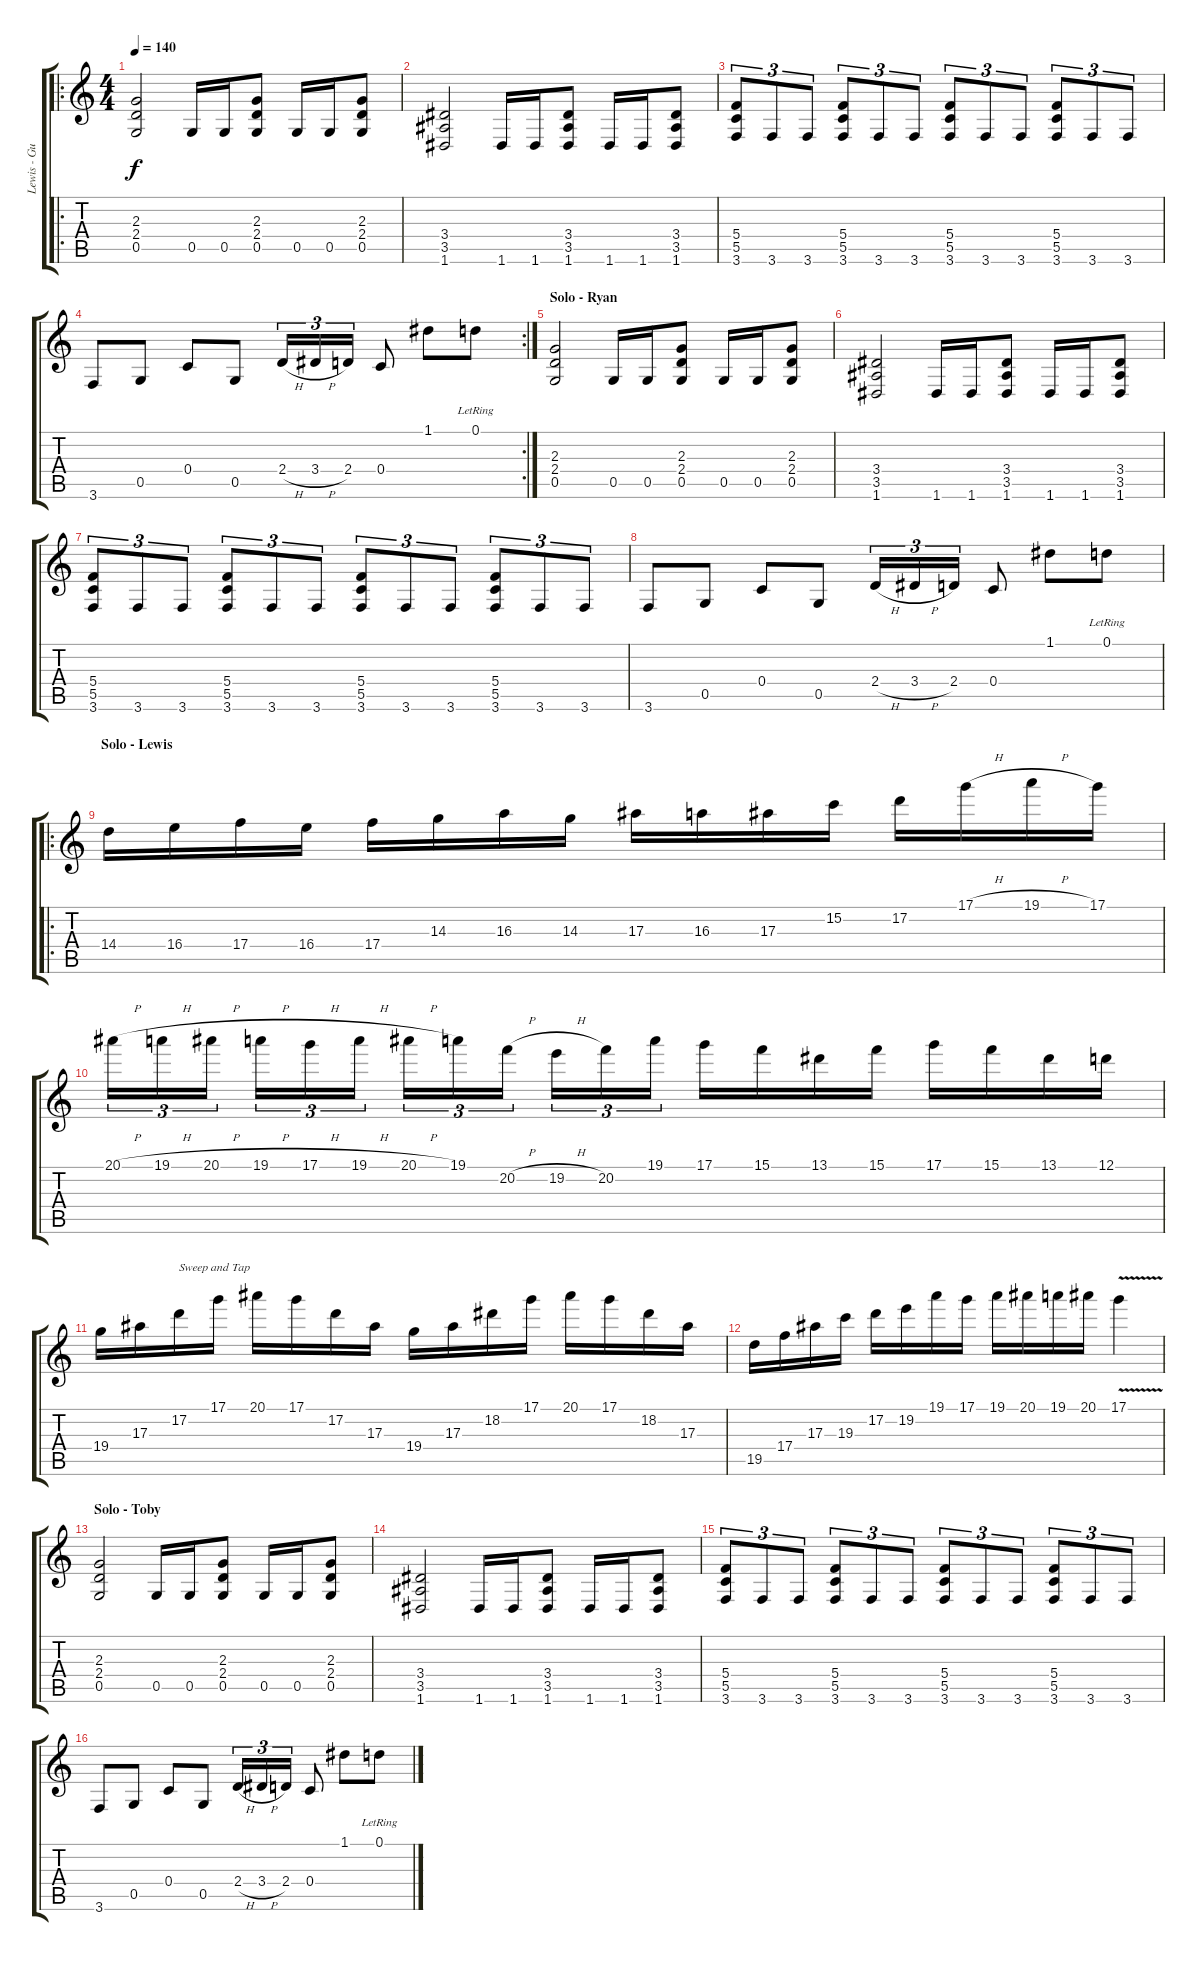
\track ("Lewis - Guitar" "Lewis - Gu") {instrument distortionguitar}
\staff {score tabs}
\tuning (D4 A3 F3 C3 G2 D2) {hide}
\ro
\ts (4 4)
\tempo 140
\clef g2
\ks c
(2.3 2.4 0.5).2{dy f instrument distortionguitar} 0.5.16 0.5.16 (2.3 2.4 0.5).8 0.5.16 0.5.16 (2.3 2.4 0.5).8 |
(3.4 3.5 1.6).2 1.6.16 1.6.16 (3.4 3.5 1.6).8 1.6.16 1.6.16 (3.4 3.5 1.6).8 |
(5.4 5.5 3.6).8{tu (3 2)} 3.6.8{tu (3 2)} 3.6.8{tu (3 2)} (5.4 5.5 3.6).8{tu (3 2)} 3.6.8{tu (3 2)} 3.6.8{tu (3 2)} (5.4 5.5 3.6).8{tu (3 2)} 3.6.8{tu (3 2)} 3.6.8{tu (3 2)} (5.4 5.5 3.6).8{tu (3 2)} 3.6.8{tu (3 2)} 3.6.8{tu (3 2)} |
\rc 2
3.6.8 0.5.8 0.4.8 0.5.8 2.4{h}.16{tu (3 2)} 3.4{h}.16{tu (3 2)} 2.4.16{tu (3 2)} 0.4.8 1.1.8 0.1{lr}.8 |
\section ("" "Solo - Ryan")
(2.3 2.4 0.5).2{instrument distortionguitar} 0.5.16 0.5.16 (2.3 2.4 0.5).8 0.5.16 0.5.16 (2.3 2.4 0.5).8 |
(3.4 3.5 1.6).2 1.6.16 1.6.16 (3.4 3.5 1.6).8 1.6.16 1.6.16 (3.4 3.5 1.6).8 |
(5.4 5.5 3.6).8{tu (3 2)} 3.6.8{tu (3 2)} 3.6.8{tu (3 2)} (5.4 5.5 3.6).8{tu (3 2)} 3.6.8{tu (3 2)} 3.6.8{tu (3 2)} (5.4 5.5 3.6).8{tu (3 2)} 3.6.8{tu (3 2)} 3.6.8{tu (3 2)} (5.4 5.5 3.6).8{tu (3 2)} 3.6.8{tu (3 2)} 3.6.8{tu (3 2)} |
3.6.8 0.5.8 0.4.8 0.5.8 2.4{h}.16{tu (3 2)} 3.4{h}.16{tu (3 2)} 2.4.16{tu (3 2)} 0.4.8 1.1.8 0.1{lr}.8 |
\ro
\section ("" "Solo - Lewis")
14.4.16 16.4.16 17.4.16 16.4.16 17.4.16 14.3.16 16.3.16 14.3.16 17.3.16 16.3.16 17.3.16 15.2.16 17.2.16 17.1{h}.16 19.1{h}.16 17.1.16 |
20.1{h}.16{tu (3 2)} 19.1{h}.16{tu (3 2)} 20.1{h}.16{tu (3 2)} 19.1{h}.16{tu (3 2)} 17.1{h}.16{tu (3 2)} 19.1{h}.16{tu (3 2)} 20.1{h}.16{tu (3 2)} 19.1.16{tu (3 2)} 20.2{h}.16{tu (3 2)} 19.2{h}.16{tu (3 2)} 20.2.16{tu (3 2)} 19.1.16{tu (3 2)} 17.1.16 15.1.16 13.1.16 15.1.16 17.1.16 15.1.16 13.1.16 12.1.16 |
19.4.16 17.3.16 17.2.16{txt "Sweep and Tap"} 17.1.16 20.1.16 17.1.16 17.2.16 17.3.16 19.4.16 17.3.16 18.2.16 17.1.16 20.1.16 17.1.16 18.2.16 17.3.16 |
19.5.16 17.4.16 17.3.16 19.3.16 17.2.16 19.2.16 19.1.16 17.1.16 19.1.16 20.1.16 19.1.16 20.1.16 17.1{v}.4 |
\section ("" "Solo - Toby")
(2.3 2.4 0.5).2{instrument distortionguitar} 0.5.16 0.5.16 (2.3 2.4 0.5).8 0.5.16 0.5.16 (2.3 2.4 0.5).8 |
(3.4 3.5 1.6).2 1.6.16 1.6.16 (3.4 3.5 1.6).8 1.6.16 1.6.16 (3.4 3.5 1.6).8 |
(5.4 5.5 3.6).8{tu (3 2)} 3.6.8{tu (3 2)} 3.6.8{tu (3 2)} (5.4 5.5 3.6).8{tu (3 2)} 3.6.8{tu (3 2)} 3.6.8{tu (3 2)} (5.4 5.5 3.6).8{tu (3 2)} 3.6.8{tu (3 2)} 3.6.8{tu (3 2)} (5.4 5.5 3.6).8{tu (3 2)} 3.6.8{tu (3 2)} 3.6.8{tu (3 2)} |
3.6.8 0.5.8 0.4.8 0.5.8 2.4{h}.16{tu (3 2)} 3.4{h}.16{tu (3 2)} 2.4.16{tu (3 2)} 0.4.8 1.1.8 0.1{lr}.8
